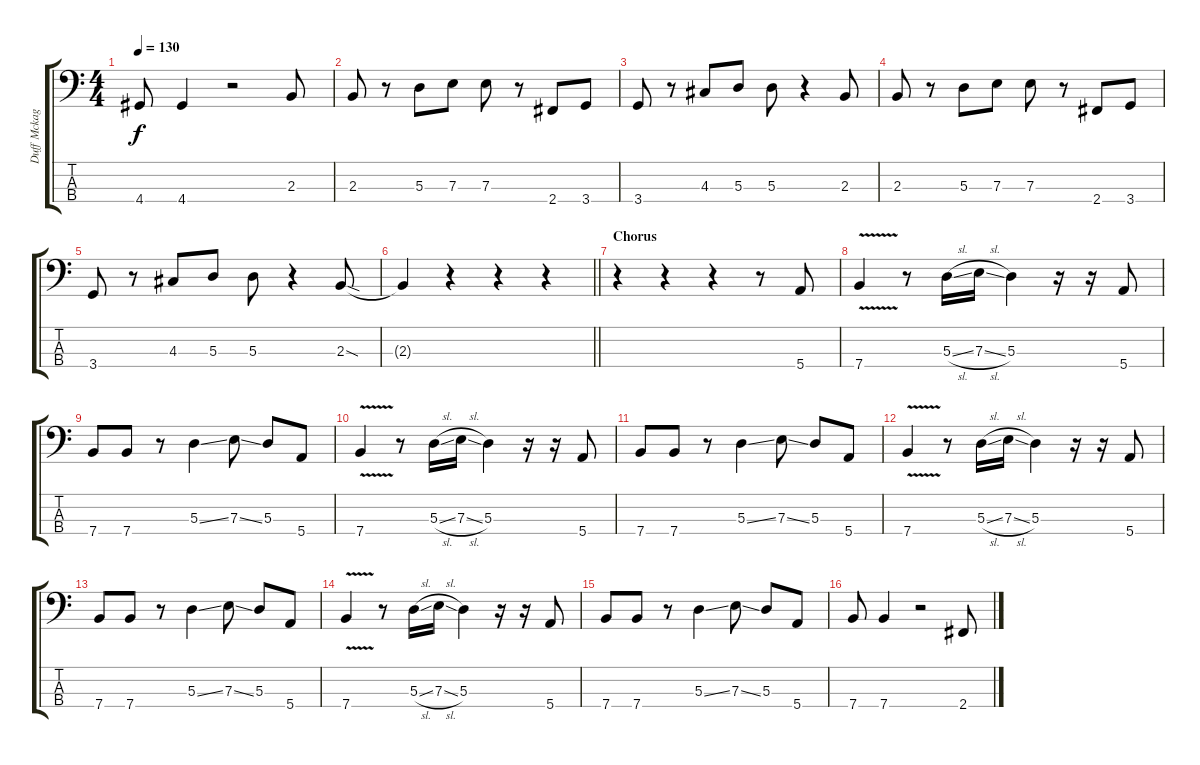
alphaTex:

\track ("Duff Mckagan" "Duff Mckag") {instrument electricbasspick}
\staff {score tabs}
\tuning (G2 D2 A1 E1) {hide}
\ts (4 4)
\tempo 130
\clef f4
\ks c
4.4.8{dy f} 4.4.4 r.2 2.3.8 |
2.3.8 r.8 5.3.8 7.3.8 7.3.8 r.8 2.4.8 3.4.8 |
3.4.8 r.8 4.3.8 5.3.8 5.3.8 r.4 2.3.8 |
2.3.8 r.8 5.3.8 7.3.8 7.3.8 r.8 2.4.8 3.4.8 |
3.4.8 r.8 4.3.8 5.3.8 5.3.8 r.4 2.3{sod}.8 |
\barLineRight lightlight
2.3{t}.4 r.4 r.4 r.4 |
\section ("" "Chorus")
r.4 r.4 r.4 r.8 5.4.8 |
7.4{v}.4 r.8 5.3{sl}.16 7.3{sl}.16 5.3.4 r.16 r.16 5.4.8 |
7.4.8 7.4.8 r.8 5.3{ss}.4 7.3{ss}.8 5.3.8 5.4.8 |
7.4{v}.4 r.8 5.3{sl}.16 7.3{sl}.16 5.3.4 r.16 r.16 5.4.8 |
7.4.8 7.4.8 r.8 5.3{ss}.4 7.3{ss}.8 5.3.8 5.4.8 |
7.4{v}.4 r.8 5.3{sl}.16 7.3{sl}.16 5.3.4 r.16 r.16 5.4.8 |
7.4.8 7.4.8 r.8 5.3{ss}.4 7.3{ss}.8 5.3.8 5.4.8 |
7.4{v}.4 r.8 5.3{sl}.16 7.3{sl}.16 5.3.4 r.16 r.16 5.4.8 |
7.4.8 7.4.8 r.8 5.3{ss}.4 7.3{ss}.8 5.3.8 5.4.8 |
7.4.8 7.4.4 r.2 2.4.8
